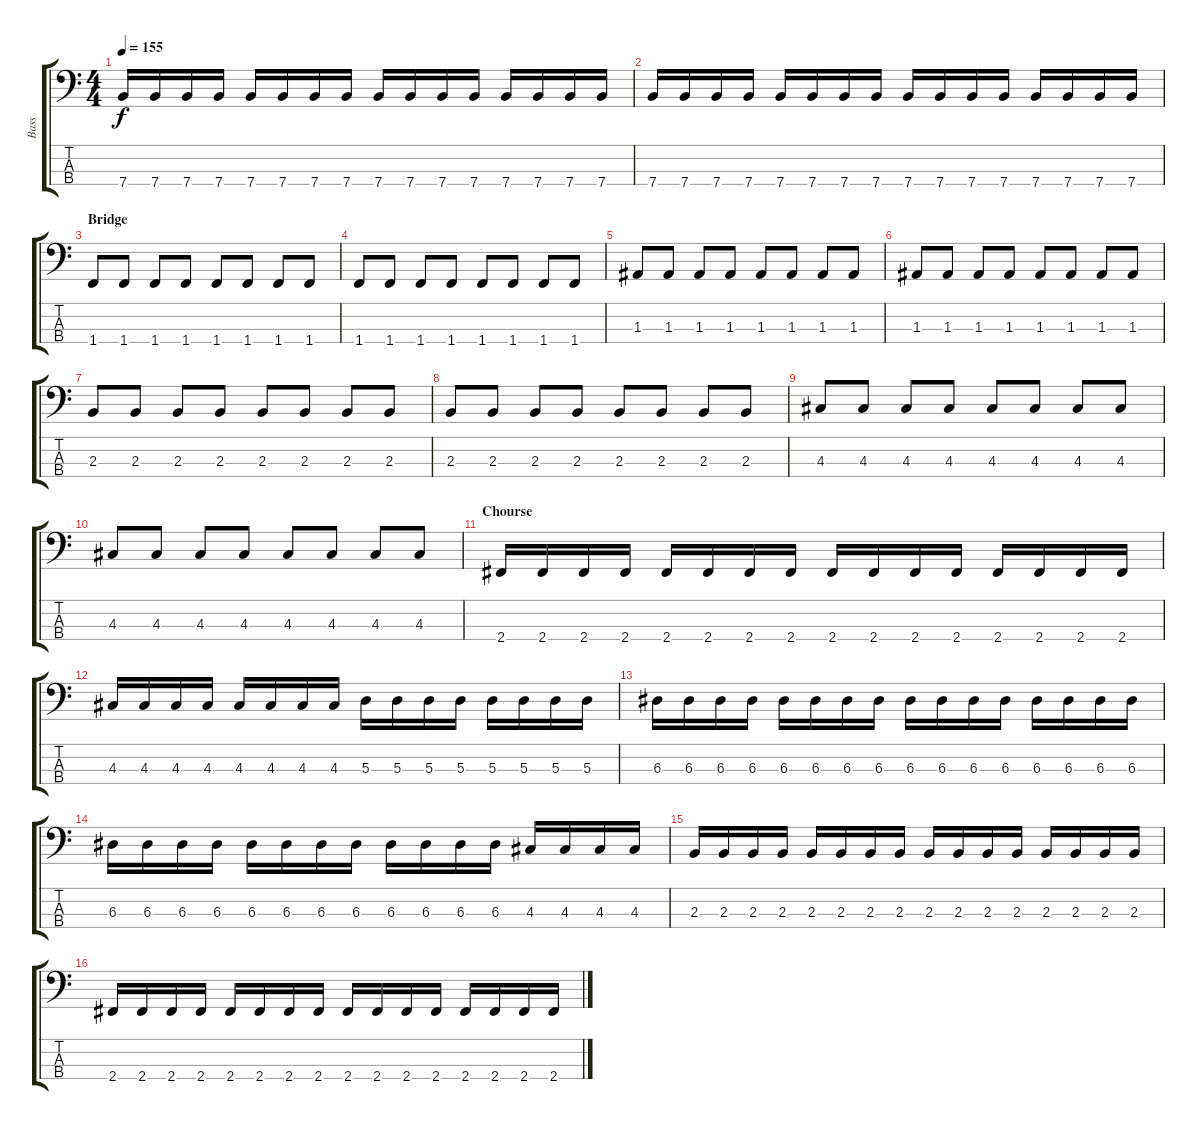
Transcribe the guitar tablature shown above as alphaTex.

\track ("Bass" "Bass") {instrument electricbassfinger}
\staff {score tabs}
\tuning (G2 D2 A1 E1) {hide}
\ts (4 4)
\tempo 155
\clef f4
\ks c
7.4.16{dy f} 7.4.16 7.4.16 7.4.16 7.4.16 7.4.16 7.4.16 7.4.16 7.4.16 7.4.16 7.4.16 7.4.16 7.4.16 7.4.16 7.4.16 7.4.16 |
7.4.16 7.4.16 7.4.16 7.4.16 7.4.16 7.4.16 7.4.16 7.4.16 7.4.16 7.4.16 7.4.16 7.4.16 7.4.16 7.4.16 7.4.16 7.4.16 |
\section ("" "Bridge")
1.4.8 1.4.8 1.4.8 1.4.8 1.4.8 1.4.8 1.4.8 1.4.8 |
1.4.8 1.4.8 1.4.8 1.4.8 1.4.8 1.4.8 1.4.8 1.4.8 |
1.3.8 1.3.8 1.3.8 1.3.8 1.3.8 1.3.8 1.3.8 1.3.8 |
1.3.8 1.3.8 1.3.8 1.3.8 1.3.8 1.3.8 1.3.8 1.3.8 |
2.3.8 2.3.8 2.3.8 2.3.8 2.3.8 2.3.8 2.3.8 2.3.8 |
2.3.8 2.3.8 2.3.8 2.3.8 2.3.8 2.3.8 2.3.8 2.3.8 |
4.3.8 4.3.8 4.3.8 4.3.8 4.3.8 4.3.8 4.3.8 4.3.8 |
4.3.8 4.3.8 4.3.8 4.3.8 4.3.8 4.3.8 4.3.8 4.3.8 |
\section ("" "Chourse")
2.4.16 2.4.16 2.4.16 2.4.16 2.4.16 2.4.16 2.4.16 2.4.16 2.4.16 2.4.16 2.4.16 2.4.16 2.4.16 2.4.16 2.4.16 2.4.16 |
4.3.16 4.3.16 4.3.16 4.3.16 4.3.16 4.3.16 4.3.16 4.3.16 5.3.16 5.3.16 5.3.16 5.3.16 5.3.16 5.3.16 5.3.16 5.3.16 |
6.3.16 6.3.16 6.3.16 6.3.16 6.3.16 6.3.16 6.3.16 6.3.16 6.3.16 6.3.16 6.3.16 6.3.16 6.3.16 6.3.16 6.3.16 6.3.16 |
6.3.16 6.3.16 6.3.16 6.3.16 6.3.16 6.3.16 6.3.16 6.3.16 6.3.16 6.3.16 6.3.16 6.3.16 4.3.16 4.3.16 4.3.16 4.3.16 |
2.3.16 2.3.16 2.3.16 2.3.16 2.3.16 2.3.16 2.3.16 2.3.16 2.3.16 2.3.16 2.3.16 2.3.16 2.3.16 2.3.16 2.3.16 2.3.16 |
2.4.16 2.4.16 2.4.16 2.4.16 2.4.16 2.4.16 2.4.16 2.4.16 2.4.16 2.4.16 2.4.16 2.4.16 2.4.16 2.4.16 2.4.16 2.4.16
